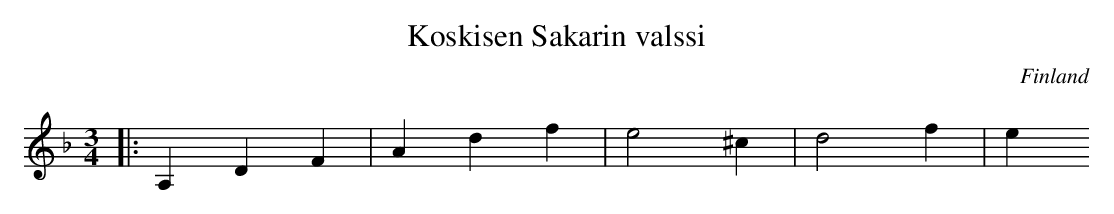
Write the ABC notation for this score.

X:1
T:Koskisen Sakarin valssi
O:Finland
M:3/4
L:1/8
K:Dm
|: A,2 D2 F2 | A2 d2 f2 | e4 ^c2 | d4 f2 | e2
